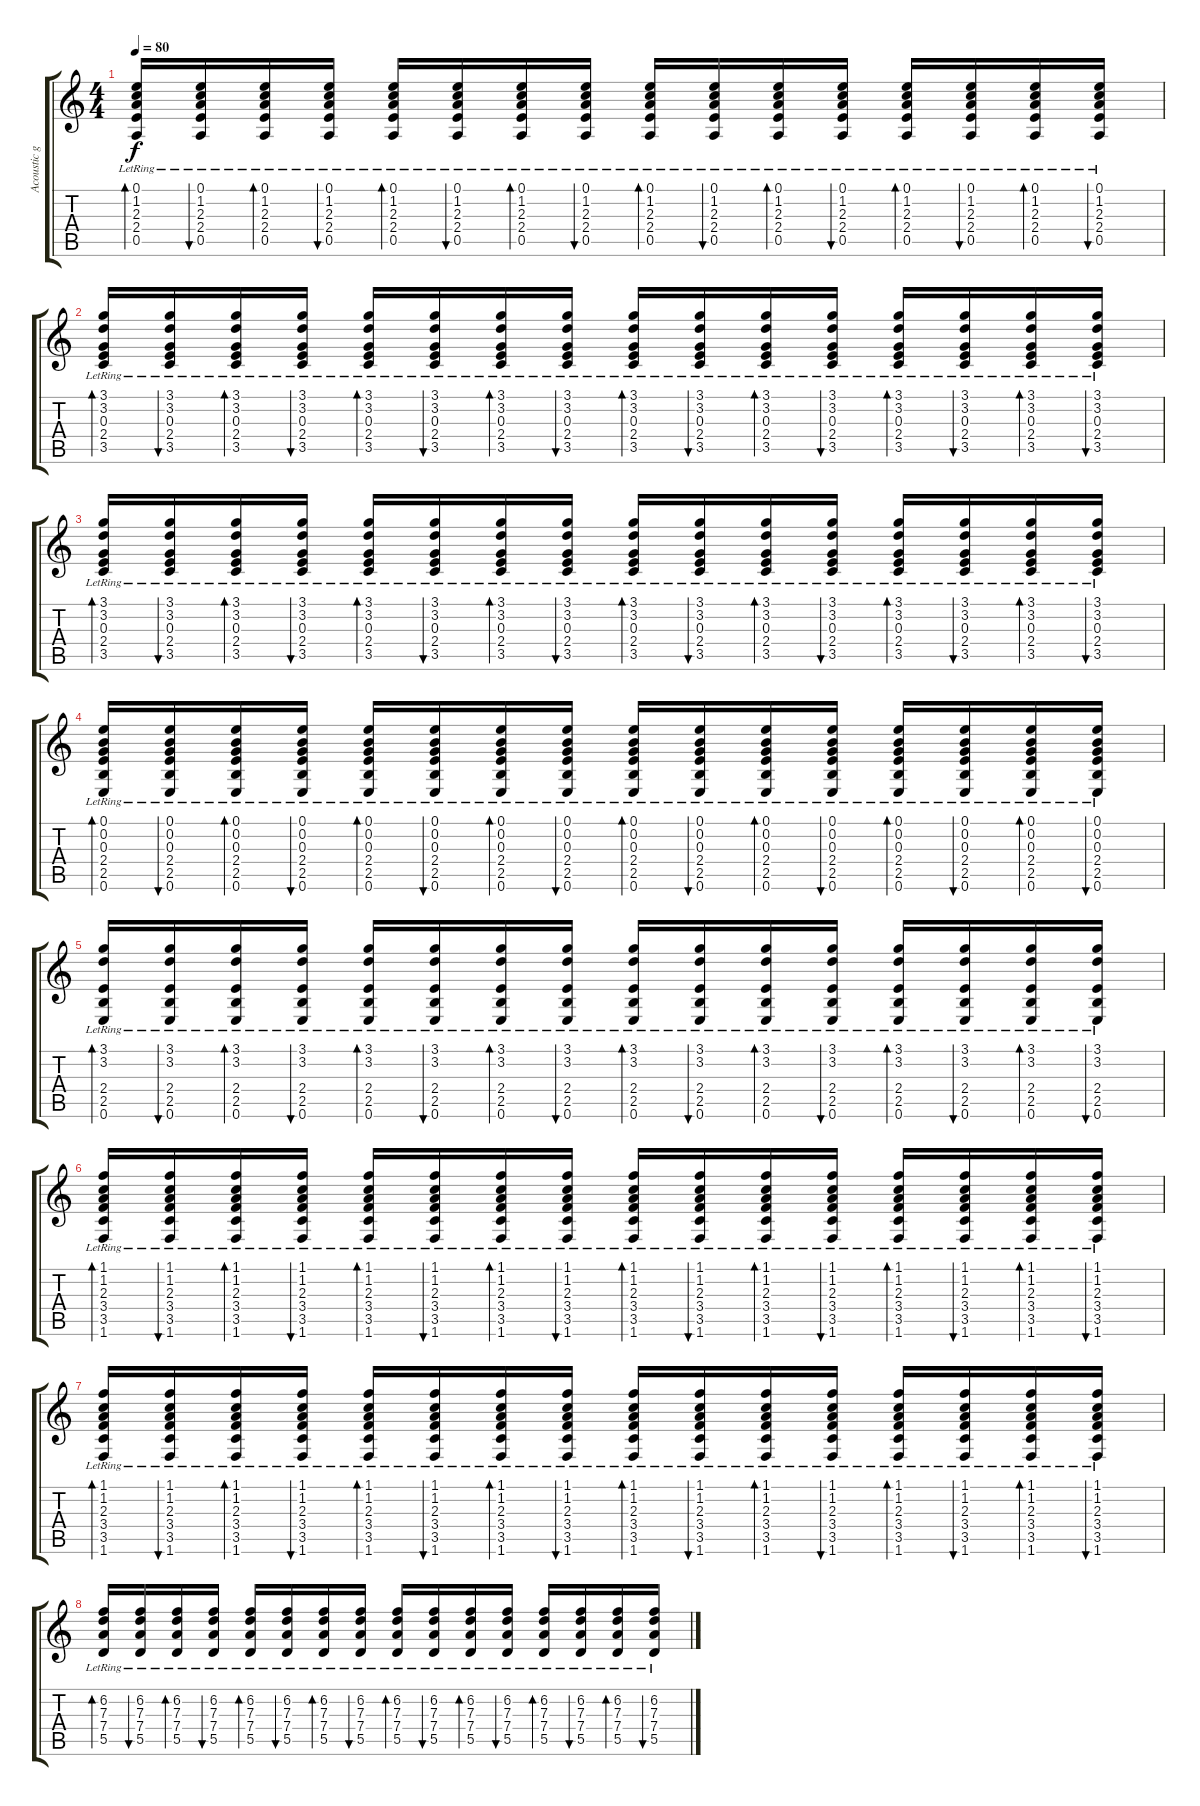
\track ("Acoustic guitar 2" "Acoustic g") {instrument acousticguitarsteel}
\staff {score tabs}
\tuning (E4 B3 G3 D3 A2 E2) {hide}
\ts (4 4)
\tempo 80
\clef g2
\ks c
(0.1{lr} 1.2{lr} 2.3{lr} 2.4{lr} 0.5{lr}).16{bd 60 dy f} (0.1{lr} 1.2{lr} 2.3{lr} 2.4{lr} 0.5{lr}).16{bu 60} (0.1{lr} 1.2{lr} 2.3{lr} 2.4{lr} 0.5{lr}).16{bd 60} (0.1{lr} 1.2{lr} 2.3{lr} 2.4{lr} 0.5{lr}).16{bu 60} (0.1{lr} 1.2{lr} 2.3{lr} 2.4{lr} 0.5{lr}).16{bd 60} (0.1{lr} 1.2{lr} 2.3{lr} 2.4{lr} 0.5{lr}).16{bu 60} (0.1{lr} 1.2{lr} 2.3{lr} 2.4{lr} 0.5{lr}).16{bd 60} (0.1{lr} 1.2{lr} 2.3{lr} 2.4{lr} 0.5{lr}).16{bu 60} (0.1{lr} 1.2{lr} 2.3{lr} 2.4{lr} 0.5{lr}).16{bd 60} (0.1{lr} 1.2{lr} 2.3{lr} 2.4{lr} 0.5{lr}).16{bu 60} (0.1{lr} 1.2{lr} 2.3{lr} 2.4{lr} 0.5{lr}).16{bd 60} (0.1{lr} 1.2{lr} 2.3{lr} 2.4{lr} 0.5{lr}).16{bu 60} (0.1{lr} 1.2{lr} 2.3{lr} 2.4{lr} 0.5{lr}).16{bd 60} (0.1{lr} 1.2{lr} 2.3{lr} 2.4{lr} 0.5{lr}).16{bu 60} (0.1{lr} 1.2{lr} 2.3{lr} 2.4{lr} 0.5{lr}).16{bd 60} (0.1{lr} 1.2{lr} 2.3{lr} 2.4{lr} 0.5{lr}).16{bu 60} |
(3.1 3.2{lr} 0.3{lr} 2.4{lr} 3.5{lr}).16{bd 60 volume 11 balance 5} (3.1 3.2{lr} 0.3{lr} 2.4{lr} 3.5{lr}).16{bu 60} (3.1 3.2{lr} 0.3{lr} 2.4{lr} 3.5{lr}).16{bd 60} (3.1 3.2{lr} 0.3{lr} 2.4{lr} 3.5{lr}).16{bu 60} (3.1 3.2{lr} 0.3{lr} 2.4{lr} 3.5{lr}).16{bd 60} (3.1 3.2{lr} 0.3{lr} 2.4{lr} 3.5{lr}).16{bu 60} (3.1 3.2{lr} 0.3{lr} 2.4{lr} 3.5{lr}).16{bd 60} (3.1 3.2{lr} 0.3{lr} 2.4{lr} 3.5{lr}).16{bu 60} (3.1 3.2{lr} 0.3{lr} 2.4{lr} 3.5{lr}).16{bd 60} (3.1 3.2{lr} 0.3{lr} 2.4{lr} 3.5{lr}).16{bu 60} (3.1 3.2{lr} 0.3{lr} 2.4{lr} 3.5{lr}).16{bd 60} (3.1 3.2{lr} 0.3{lr} 2.4{lr} 3.5{lr}).16{bu 60} (3.1 3.2{lr} 0.3{lr} 2.4{lr} 3.5{lr}).16{bd 60} (3.1 3.2{lr} 0.3{lr} 2.4{lr} 3.5{lr}).16{bu 60} (3.1 3.2{lr} 0.3{lr} 2.4{lr} 3.5{lr}).16{bd 60} (3.1 3.2{lr} 0.3{lr} 2.4{lr} 3.5{lr}).16{bu 60} |
(3.1{lr} 3.2{lr} 0.3{lr} 2.4{lr} 3.5{lr}).16{bd 60} (3.1{lr} 3.2{lr} 0.3{lr} 2.4{lr} 3.5{lr}).16{bu 60} (3.1{lr} 3.2{lr} 0.3{lr} 2.4{lr} 3.5{lr}).16{bd 60} (3.1{lr} 3.2{lr} 0.3{lr} 2.4{lr} 3.5{lr}).16{bu 60} (3.1{lr} 3.2{lr} 0.3{lr} 2.4{lr} 3.5{lr}).16{bd 60} (3.1{lr} 3.2{lr} 0.3{lr} 2.4{lr} 3.5{lr}).16{bu 60} (3.1{lr} 3.2{lr} 0.3{lr} 2.4{lr} 3.5{lr}).16{bd 60} (3.1{lr} 3.2{lr} 0.3{lr} 2.4{lr} 3.5{lr}).16{bu 60} (3.1{lr} 3.2{lr} 0.3{lr} 2.4{lr} 3.5{lr}).16{bd 60} (3.1{lr} 3.2{lr} 0.3{lr} 2.4{lr} 3.5{lr}).16{bu 60} (3.1{lr} 3.2{lr} 0.3{lr} 2.4{lr} 3.5{lr}).16{bd 60} (3.1{lr} 3.2{lr} 0.3{lr} 2.4{lr} 3.5{lr}).16{bu 60} (3.1{lr} 3.2{lr} 0.3{lr} 2.4{lr} 3.5{lr}).16{bd 60} (3.1{lr} 3.2{lr} 0.3{lr} 2.4{lr} 3.5{lr}).16{bu 60} (3.1{lr} 3.2{lr} 0.3{lr} 2.4{lr} 3.5{lr}).16{bd 60} (3.1{lr} 3.2{lr} 0.3{lr} 2.4{lr} 3.5{lr}).16{bu 60} |
(0.1{lr} 0.2{lr} 0.3{lr} 2.4{lr} 2.5{lr} 0.6{lr}).16{bd 60} (0.1{lr} 0.2{lr} 0.3{lr} 2.4{lr} 2.5{lr} 0.6{lr}).16{bu 60} (0.1{lr} 0.2{lr} 0.3{lr} 2.4{lr} 2.5{lr} 0.6{lr}).16{bd 60} (0.1{lr} 0.2{lr} 0.3{lr} 2.4{lr} 2.5{lr} 0.6{lr}).16{bu 60} (0.1{lr} 0.2{lr} 0.3{lr} 2.4{lr} 2.5{lr} 0.6{lr}).16{bd 60} (0.1{lr} 0.2{lr} 0.3{lr} 2.4{lr} 2.5{lr} 0.6{lr}).16{bu 60} (0.1{lr} 0.2{lr} 0.3{lr} 2.4{lr} 2.5{lr} 0.6{lr}).16{bd 60} (0.1{lr} 0.2{lr} 0.3{lr} 2.4{lr} 2.5{lr} 0.6{lr}).16{bu 60} (0.1{lr} 0.2{lr} 0.3{lr} 2.4{lr} 2.5{lr} 0.6{lr}).16{bd 60} (0.1{lr} 0.2{lr} 0.3{lr} 2.4{lr} 2.5{lr} 0.6{lr}).16{bu 60} (0.1{lr} 0.2{lr} 0.3{lr} 2.4{lr} 2.5{lr} 0.6{lr}).16{bd 60} (0.1{lr} 0.2{lr} 0.3{lr} 2.4{lr} 2.5{lr} 0.6{lr}).16{bu 60} (0.1{lr} 0.2{lr} 0.3{lr} 2.4{lr} 2.5{lr} 0.6{lr}).16{bd 60} (0.1{lr} 0.2{lr} 0.3{lr} 2.4{lr} 2.5{lr} 0.6{lr}).16{bu 60} (0.1{lr} 0.2{lr} 0.3{lr} 2.4{lr} 2.5{lr} 0.6{lr}).16{bd 60} (0.1{lr} 0.2{lr} 0.3{lr} 2.4{lr} 2.5{lr} 0.6{lr}).16{bu 60} |
(3.1{lr} 3.2{lr} 2.4{lr} 2.5{lr} 0.6{lr}).16{bd 60} (3.1{lr} 3.2{lr} 2.4{lr} 2.5{lr} 0.6{lr}).16{bu 60} (3.1{lr} 3.2{lr} 2.4{lr} 2.5{lr} 0.6{lr}).16{bd 60} (3.1{lr} 3.2{lr} 2.4{lr} 2.5{lr} 0.6{lr}).16{bu 60} (3.1{lr} 3.2{lr} 2.4{lr} 2.5{lr} 0.6{lr}).16{bd 60} (3.1{lr} 3.2{lr} 2.4{lr} 2.5{lr} 0.6{lr}).16{bu 60} (3.1{lr} 3.2{lr} 2.4{lr} 2.5{lr} 0.6{lr}).16{bd 60} (3.1{lr} 3.2{lr} 2.4{lr} 2.5{lr} 0.6{lr}).16{bu 60} (3.1{lr} 3.2{lr} 2.4{lr} 2.5{lr} 0.6{lr}).16{bd 60} (3.1{lr} 3.2{lr} 2.4{lr} 2.5{lr} 0.6{lr}).16{bu 60} (3.1{lr} 3.2{lr} 2.4{lr} 2.5{lr} 0.6{lr}).16{bd 60} (3.1{lr} 3.2{lr} 2.4{lr} 2.5{lr} 0.6{lr}).16{bu 60} (3.1{lr} 3.2{lr} 2.4{lr} 2.5{lr} 0.6{lr}).16{bd 60} (3.1{lr} 3.2{lr} 2.4{lr} 2.5{lr} 0.6{lr}).16{bu 60} (3.1{lr} 3.2{lr} 2.4{lr} 2.5{lr} 0.6{lr}).16{bd 60} (3.1{lr} 3.2{lr} 2.4{lr} 2.5{lr} 0.6{lr}).16{bu 60} |
(1.1{lr} 1.2{lr} 2.3{lr} 3.4{lr} 3.5{lr} 1.6{lr}).16{bd 60} (1.1{lr} 1.2{lr} 2.3{lr} 3.4{lr} 3.5{lr} 1.6{lr}).16{bu 60} (1.1{lr} 1.2{lr} 2.3{lr} 3.4{lr} 3.5{lr} 1.6{lr}).16{bd 60} (1.1{lr} 1.2{lr} 2.3{lr} 3.4{lr} 3.5{lr} 1.6{lr}).16{bu 60} (1.1{lr} 1.2{lr} 2.3{lr} 3.4{lr} 3.5{lr} 1.6{lr}).16{bd 60} (1.1{lr} 1.2{lr} 2.3{lr} 3.4{lr} 3.5{lr} 1.6{lr}).16{bu 60} (1.1{lr} 1.2{lr} 2.3{lr} 3.4{lr} 3.5{lr} 1.6{lr}).16{bd 60} (1.1{lr} 1.2{lr} 2.3{lr} 3.4{lr} 3.5{lr} 1.6{lr}).16{bu 60} (1.1{lr} 1.2{lr} 2.3{lr} 3.4{lr} 3.5{lr} 1.6{lr}).16{bd 60} (1.1{lr} 1.2{lr} 2.3{lr} 3.4{lr} 3.5{lr} 1.6{lr}).16{bu 60} (1.1{lr} 1.2{lr} 2.3{lr} 3.4{lr} 3.5{lr} 1.6{lr}).16{bd 60} (1.1{lr} 1.2{lr} 2.3{lr} 3.4{lr} 3.5{lr} 1.6{lr}).16{bu 60} (1.1{lr} 1.2{lr} 2.3{lr} 3.4{lr} 3.5{lr} 1.6{lr}).16{bd 60} (1.1{lr} 1.2{lr} 2.3{lr} 3.4{lr} 3.5{lr} 1.6{lr}).16{bu 60} (1.1{lr} 1.2{lr} 2.3{lr} 3.4{lr} 3.5{lr} 1.6{lr}).16{bd 60} (1.1{lr} 1.2{lr} 2.3{lr} 3.4{lr} 3.5{lr} 1.6{lr}).16{bu 60} |
(1.1{lr} 1.2{lr} 2.3{lr} 3.4{lr} 3.5{lr} 1.6{lr}).16{bd 60} (1.1{lr} 1.2{lr} 2.3{lr} 3.4{lr} 3.5{lr} 1.6{lr}).16{bu 60} (1.1{lr} 1.2{lr} 2.3{lr} 3.4{lr} 3.5{lr} 1.6{lr}).16{bd 60} (1.1{lr} 1.2{lr} 2.3{lr} 3.4{lr} 3.5{lr} 1.6{lr}).16{bu 60} (1.1{lr} 1.2{lr} 2.3{lr} 3.4{lr} 3.5{lr} 1.6{lr}).16{bd 60} (1.1{lr} 1.2{lr} 2.3{lr} 3.4{lr} 3.5{lr} 1.6{lr}).16{bu 60} (1.1{lr} 1.2{lr} 2.3{lr} 3.4{lr} 3.5{lr} 1.6{lr}).16{bd 60} (1.1{lr} 1.2{lr} 2.3{lr} 3.4{lr} 3.5{lr} 1.6{lr}).16{bu 60} (1.1{lr} 1.2{lr} 2.3{lr} 3.4{lr} 3.5{lr} 1.6{lr}).16{bd 60} (1.1{lr} 1.2{lr} 2.3{lr} 3.4{lr} 3.5{lr} 1.6{lr}).16{bu 60} (1.1{lr} 1.2{lr} 2.3{lr} 3.4{lr} 3.5{lr} 1.6{lr}).16{bd 60} (1.1{lr} 1.2{lr} 2.3{lr} 3.4{lr} 3.5{lr} 1.6{lr}).16{bu 60} (1.1{lr} 1.2{lr} 2.3{lr} 3.4{lr} 3.5{lr} 1.6{lr}).16{bd 60} (1.1{lr} 1.2{lr} 2.3{lr} 3.4{lr} 3.5{lr} 1.6{lr}).16{bu 60} (1.1{lr} 1.2{lr} 2.3{lr} 3.4{lr} 3.5{lr} 1.6{lr}).16{bd 60} (1.1{lr} 1.2{lr} 2.3{lr} 3.4{lr} 3.5{lr} 1.6{lr}).16{bu 60} |
(6.2{lr} 7.3{lr} 7.4{lr} 5.5{lr}).16{bd 60} (6.2{lr} 7.3{lr} 7.4{lr} 5.5{lr}).16{bu 60} (6.2{lr} 7.3{lr} 7.4{lr} 5.5{lr}).16{bd 60} (6.2{lr} 7.3{lr} 7.4{lr} 5.5{lr}).16{bu 60} (6.2{lr} 7.3{lr} 7.4{lr} 5.5{lr}).16{bd 60} (6.2{lr} 7.3{lr} 7.4{lr} 5.5{lr}).16{bu 60} (6.2{lr} 7.3{lr} 7.4{lr} 5.5{lr}).16{bd 60} (6.2{lr} 7.3{lr} 7.4{lr} 5.5{lr}).16{bu 60} (6.2{lr} 7.3{lr} 7.4{lr} 5.5{lr}).16{bd 60} (6.2{lr} 7.3{lr} 7.4{lr} 5.5{lr}).16{bu 60} (6.2{lr} 7.3{lr} 7.4{lr} 5.5{lr}).16{bd 60} (6.2{lr} 7.3{lr} 7.4{lr} 5.5{lr}).16{bu 60} (6.2{lr} 7.3{lr} 7.4{lr} 5.5{lr}).16{bd 60} (6.2{lr} 7.3{lr} 7.4{lr} 5.5{lr}).16{bu 60} (6.2{lr} 7.3{lr} 7.4{lr} 5.5{lr}).16{bd 60} (6.2{lr} 7.3{lr} 7.4{lr} 5.5{lr}).16{bu 60}
